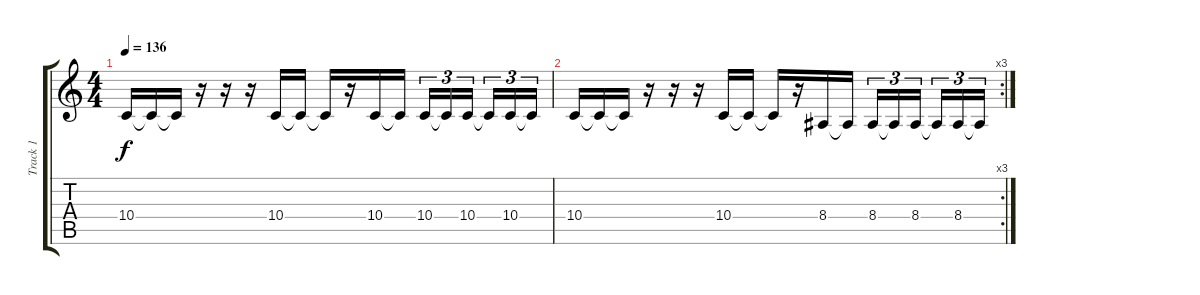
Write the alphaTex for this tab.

\track ("Track 1" "Track 1") {instrument lead5charang}
\staff {score tabs}
\tuning (E4 B3 G3 D3 A2 E2) {hide}
\ts (4 4)
\tempo 136
\clef g2
\ks c
10.4.16{dy f} 10.4{t}.16 10.4{t}.16 r.16 r.16 r.16 10.4.16 10.4{t}.16 10.4{t}.16 r.16 10.4.16 10.4{t}.16 10.4.16{tu (3 2)} 10.4{t}.16{tu (3 2)} 10.4.16{tu (3 2) beam splitsecondary} 10.4{t}.16{tu (3 2)} 10.4.16{tu (3 2)} 10.4{t}.16{tu (3 2)} |
\rc 3
10.4.16 10.4{t}.16 10.4{t}.16 r.16 r.16 r.16 10.4.16 10.4{t}.16 10.4{t}.16 r.16 8.4.16 8.4{t}.16 8.4.16{tu (3 2)} 8.4{t}.16{tu (3 2)} 8.4.16{tu (3 2) beam splitsecondary} 8.4{t}.16{tu (3 2)} 8.4.16{tu (3 2)} 8.4{t}.16{tu (3 2)}
